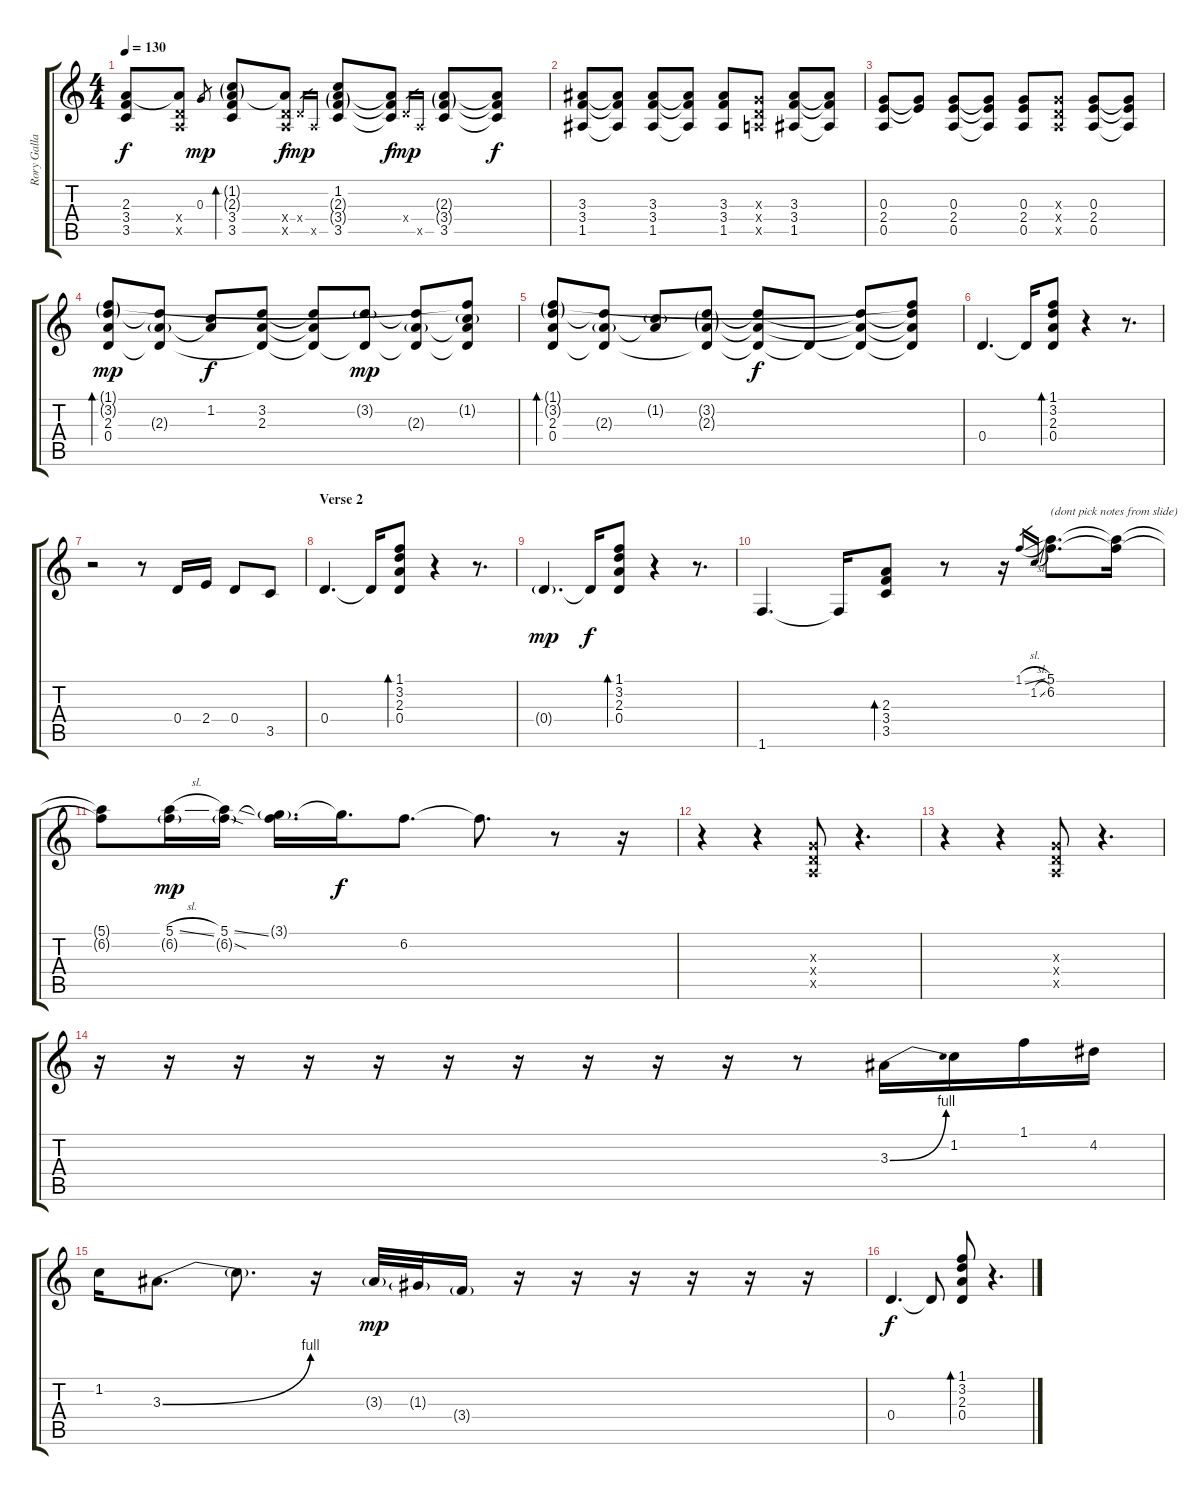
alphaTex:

\track ("Rory Gallagher" "Rory Galla") {instrument electricguitarclean}
\staff {score tabs}
\tuning (E4 B3 G3 D3 A2 E2) {hide}
\ts (4 4)
\tempo 130
\clef g2
\ks c
(2.3{t} 3.4{t} 3.5{t}).8{dy f} (2.3{t} 0.4{x} 0.5{x}).8 0.3.8{gr dy mp} (1.2{g} 2.3{g} 3.4 3.5).8{bd 120} (2.3{t} 0.4{x} 0.5{x}).8{dy f} 0.4{x}.16{gr dy mp} 0.5{x}.16{gr} (1.2 2.3{g} 3.4{g} 3.5).8 (2.3{t} 3.4{t} 3.5{t}).8{dy f} 0.4{x}.16{gr dy mp} 0.5{x}.16{gr} (2.3{g} 3.4{g} 3.5).8 (2.3{t} 3.4{t} 3.5{t}).8{dy f} |
(3.3 3.4 1.5).8 (3.3{t} 3.4{t} 1.5{t}).8 (3.3 3.4 1.5).8 (3.3{t} 3.4{t} 1.5{t}).8 (3.3 3.4 1.5).8 (0.3{x} 0.4{x} 0.5{x}).8 (3.3 3.4 1.5).8 (3.3{t} 3.4{t} 1.5{t}).8 |
(0.3 2.4 0.5).8 (0.3{t} 2.4{t}).8 (0.3 2.4 0.5).8 (0.3{t} 2.4{t} 0.5{t}).8 (0.3 2.4 0.5).8 (0.3{x} 0.4{x} 0.5{x}).8 (0.3 2.4 0.5).8 (0.3{t} 2.4{t} 0.5{t}).8 |
(1.1{g} 3.2{g} 2.3 0.4).8{bd 120 dy mp} (3.2{t} 2.3{g} 0.4{t}).8 (1.2 2.3{t}).8{dy f} (3.2 2.3 0.4{t}).8 (3.2{t} 2.3{t} 0.4{t}).8 (3.2{g} 0.4{t}).8{dy mp} (3.2{t} 2.3{g} 0.4{t}).8 (1.1{t} 1.2{g} 2.3{t} 0.4{t}).8 |
(1.1{g} 3.2{g} 2.3 0.4).8{bd 120} (3.2{t} 2.3{g} 0.4{t}).8 (1.2{g} 2.3{t}).8 (3.2{g} 2.3{g} 0.4{t}).8 (3.2{t} 2.3{t} 0.4{t}).8{dy f} 0.4{t}.8 (3.2{t} 2.3{t} 0.4{t}).8 (1.1{t} 3.2{t} 2.3{t} 0.4{t}).8 |
0.4.4{d} 0.4{t}.16 (1.1 3.2 2.3 0.4).8{bd 480} r.4 r.8{d} |
r.2 r.8 0.4.16 2.4.16 0.4.8 3.5.8 |
\section ("" "Verse 2")
0.4.4{d} 0.4{t}.16 (1.1 3.2 2.3 0.4).8{bd 480} r.4 r.8{d} |
0.4{g}.4{d dy mp} 0.4{t}.16{dy f} (1.1 3.2 2.3 0.4).8{bd 480} r.4 r.8{d} |
1.6.4{d} 1.6{t}.16 (2.3 3.4 3.5).8{bd 240} r.8 r.16 1.1{sl}.16{gr} 1.2{sl}.16{gr} (5.1 6.2).8{d txt "(dont pick notes from slide)"} (5.1{t} 6.2{t}).16 |
(5.1{t} 6.2{t}).8 (5.1{sl} 6.2{g}).16{dy mp} (5.1{ss} 6.2{sod g}).16 (3.1{g} 6.2{t}).16{d} 3.1{t}.16{d dy f} 6.2.8{d} 6.2{t}.8{d} r.8 r.16 |
r.4 r.4 (0.3{x} 0.4{x} 0.5{x}).8 r.4{d} |
r.4 r.4 (0.3{x} 0.4{x} 0.5{x}).8 r.4{d} |
r.16 r.16 r.16 r.16 r.16 r.16 r.16 r.16 r.16 r.16 r.8 3.3{be (bend 0 0 60 4)}.16 1.2.16 1.1.16 4.2.16 |
1.2.16 3.3{be (bend 0 0 60 4)}.8{d} 3.3{t}.8{d} r.16 3.3{g}.32{dy mp} 1.3{g}.32 3.4{g}.16 r.16 r.16 r.16 r.16 r.16 r.16 |
0.4.4{d dy f} 0.4{t}.8 (1.1 3.2 2.3 0.4).8{bd 240} r.4{d}
